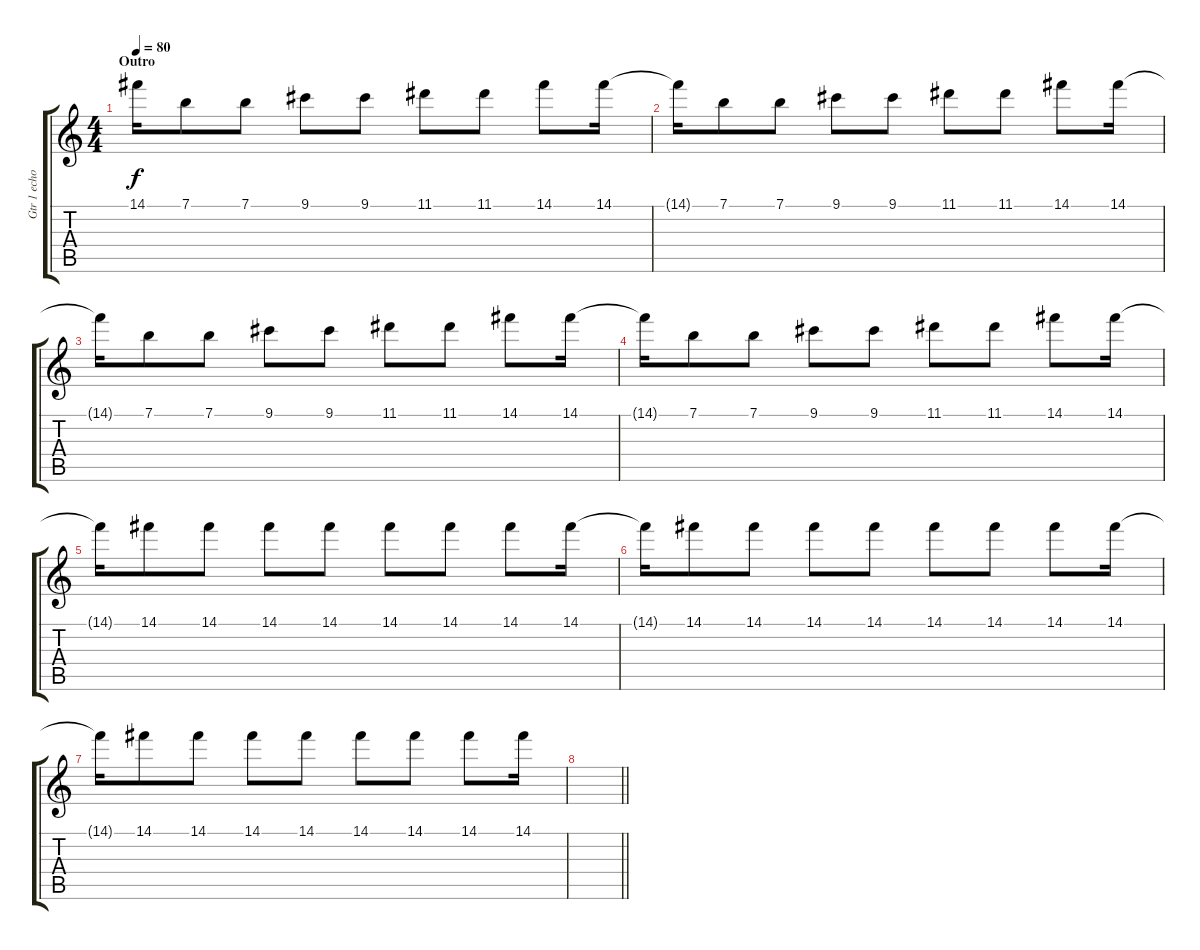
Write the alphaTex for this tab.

\track ("Gtr 1 echo" "Gtr 1 echo") {instrument electricguitarjazz}
\staff {score tabs}
\tuning (E4 B3 G3 D3 A2 E2) {hide}
\ts (4 4)
\section ("" "Outro")
\tempo 80
\clef g2
\ks c
14.1{t}.16{dy f} 7.1.8 7.1.8 9.1.8 9.1.8 11.1.8 11.1.8 14.1.8 14.1.16 |
14.1{t}.16 7.1.8 7.1.8 9.1.8 9.1.8 11.1.8 11.1.8 14.1.8 14.1.16 |
14.1{t}.16 7.1.8 7.1.8 9.1.8 9.1.8 11.1.8 11.1.8 14.1.8 14.1.16 |
14.1{t}.16 7.1.8 7.1.8 9.1.8 9.1.8 11.1.8 11.1.8 14.1.8 14.1.16 |
14.1{t}.16 14.1.8 14.1.8 14.1.8 14.1.8 14.1.8 14.1.8 14.1.8 14.1.16 |
14.1{t}.16 14.1.8 14.1.8 14.1.8 14.1.8 14.1.8 14.1.8 14.1.8 14.1.16 |
14.1{t}.16 14.1.8 14.1.8 14.1.8 14.1.8 14.1.8 14.1.8 14.1.8 14.1.16 |
\barLineRight lightlight
